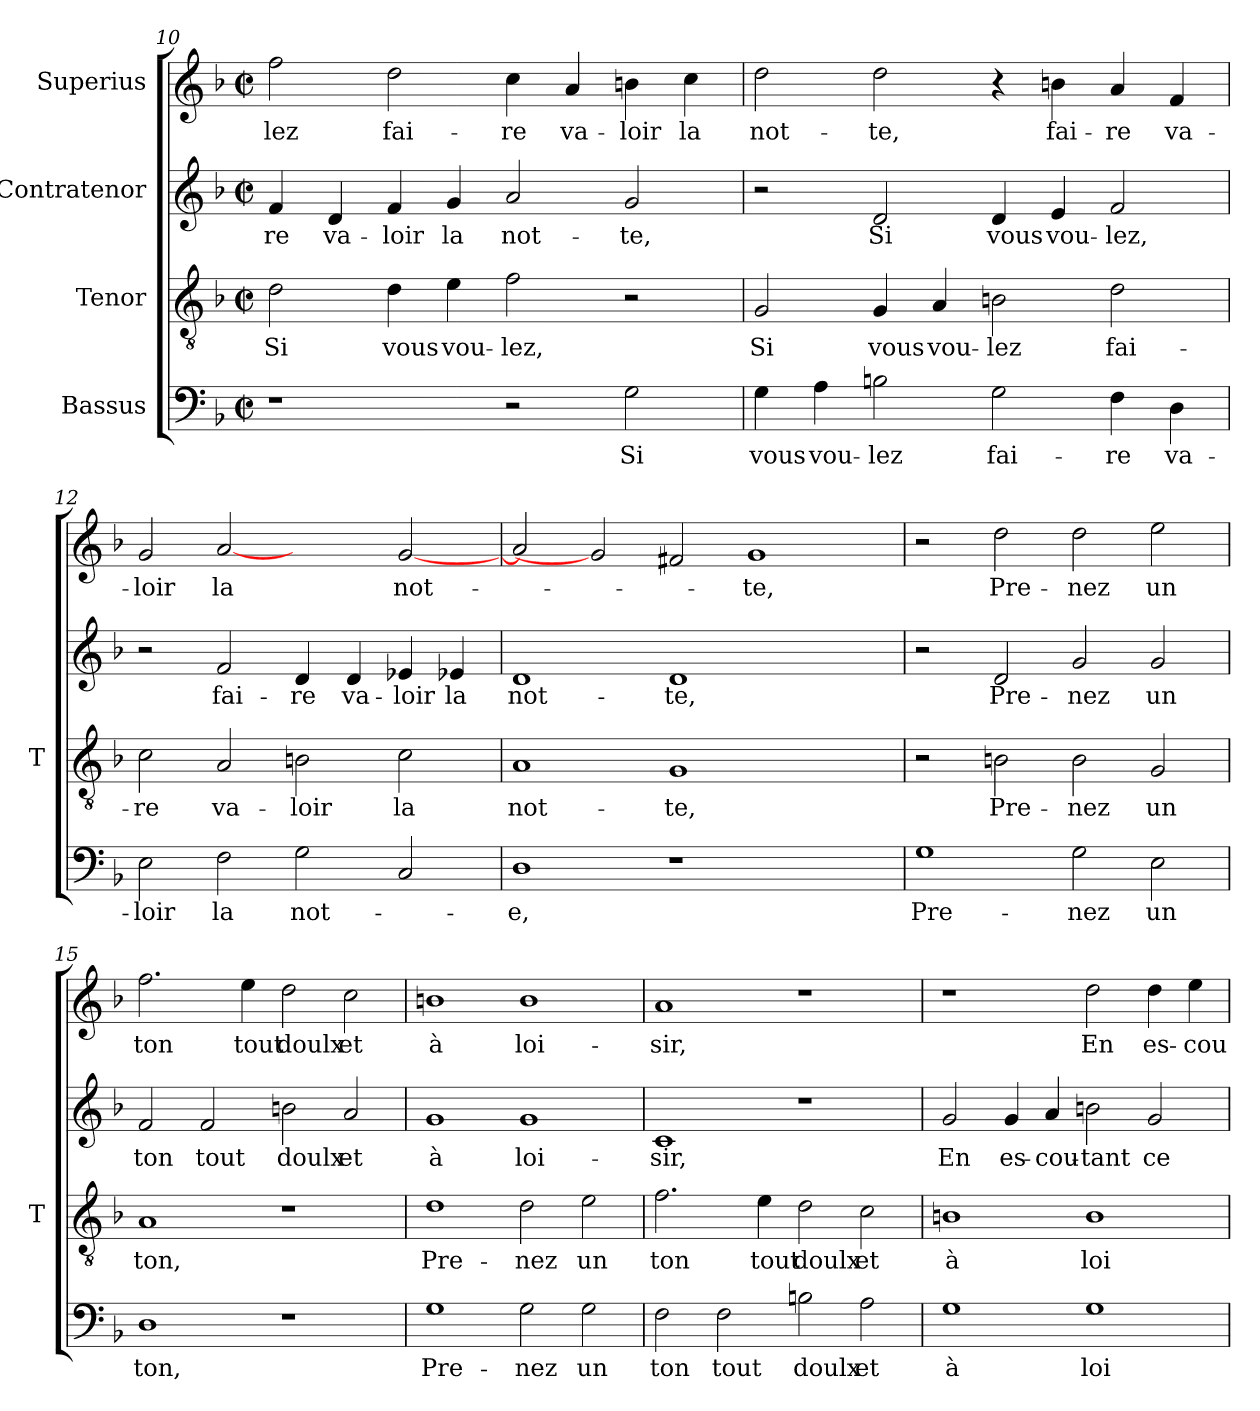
**kern	**text	**kern	**text	**kern	**text	**kern	**text
*part4	*part4	*part3	*part3	*part2	*part2	*part1	*part1
*staff4	*staff4	*staff3	*staff3	*staff2	*staff2	*staff1	*staff1
*I"Bassus	*	*I"Tenor	*	*I"Contratenor	*	*I"Superius	*
*	*	*I'T	*	*	*	*	*
*clefF4	*	*clefGv2	*	*clefG2	*	*clefG2	*
*k[b-]	*	*k[b-]	*	*k[b-]	*	*k[b-]	*
*F:	*	*F:	*	*F:	*	*F:	*
*M2/2	*	*M2/2	*	*M2/2	*	*M2/2	*
*met(c|)	*	*met(c|)	*	*met(c|)	*	*met(c|)	*
=10	=10	=10	=10	=10	=10	=10	=10
1r	.	2d	-Si	4f	-re	2ff	-lez
.	.	.	.	4d	va-	.	.
.	.	4d	-vous	4f	-loir	2dd	fai-
.	.	4e	vou-	4g	-la	.	.
2r	.	2f	-lez,	2a	not-	4cc	-re
.	.	.	.	.	.	4a	va-
2G	-Si	2r	.	2g	-te,	4b	-loir
.	.	.	.	.	.	4cc	-la
=11	=11	=11	=11	=11	=11	=11	=11
4G	-vous	2G	-Si	2r	.	2dd	not-
4A	vou-	.	.	.	.	.	.
2Bn	-lez	4G	-vous	2d	-Si	2dd	-te,
.	.	4A	vou-	.	.	.	.
2G	fai-	2Bn	-lez	4d	-vous	4r	.
.	.	.	.	4e	vou-	4b	fai-
4F	-re	2d	fai-	2f	-lez,	4a	-re
4D	va-	.	.	.	.	4f	va-
=12	=12	=12	=12	=12	=12	=12	=12
2E	-loir	2c	-re	2r	.	2g	-loir
2F	-la	2A	va-	2f	fai-	[2a	-la
2G	not-	2Bn	-loir	4d	-re	2ryy	.
.	.	.	.	4d	va-	.	.
2C	.	2c	-la	4e-X	-loir	[2g	not-
.	.	.	.	4e-X	-la	.	.
=13	=13	=13	=13	=13	=13	=13	=13
1D	-e,	1A	not-	1d	not-	2a]	.
.	.	.	.	.	.	2g]	.
1r	.	1G	-te,	1d	-te,	2f#X	.
.	.	.	.	.	.	1g	-te,
2ryy	.	2ryy	.	2ryy	.	.	.
=14	=14	=14	=14	=14	=14	=14	=14
1G	Pre-	2r	.	2r	.	2r	.
.	.	2Bn	Pre-	2d	Pre-	2dd	Pre-
2G	-nez	2B	-nez	2g	-nez	2dd	-nez
2E	-un	2G	-un	2g	-un	2ee	-un
=15	=15	=15	=15	=15	=15	=15	=15
1D	-ton,	1A	-ton,	2f	-ton	2.ff	-ton
.	.	.	.	2f	-tout	.	.
.	.	.	.	.	.	4ee	-tout
1r	.	1r	.	2b	-doulx	2dd	-doulx
.	.	.	.	2a	-et	2cc	-et
=16	=16	=16	=16	=16	=16	=16	=16
1G	Pre-	1d	Pre-	1g	-à	1b	-à
2G	-nez	2d	-nez	1g	loi-	1b	loi-
2G	-un	2e	-un	.	.	.	.
=17	=17	=17	=17	=17	=17	=17	=17
2F	-ton	2.f	-ton	1c	-sir,	1a	-sir,
2F	-tout	.	.	.	.	.	.
.	.	4e	-tout	.	.	.	.
2Bn	-doulx	2d	-doulx	1r	.	1r	.
2A	-et	2c	-et	.	.	.	.
!!LO:LB:g=z
=18	=18	=18	=18	=18	=18	=18	=18
1G	-à	1Bn	-à	2g	-En	1r	.
.	.	.	.	4g	es-	.	.
.	.	.	.	4a	cou-	.	.
1G	loi-	1B	loi-	2b	-tant	2dd	-En
.	.	.	.	2g	-ce	4dd	es-
.	.	.	.	.	.	4ee	cou-
=	=	=	=	=	=	=	=
*-	*-	*-	*-	*-	*-	*-	*-
